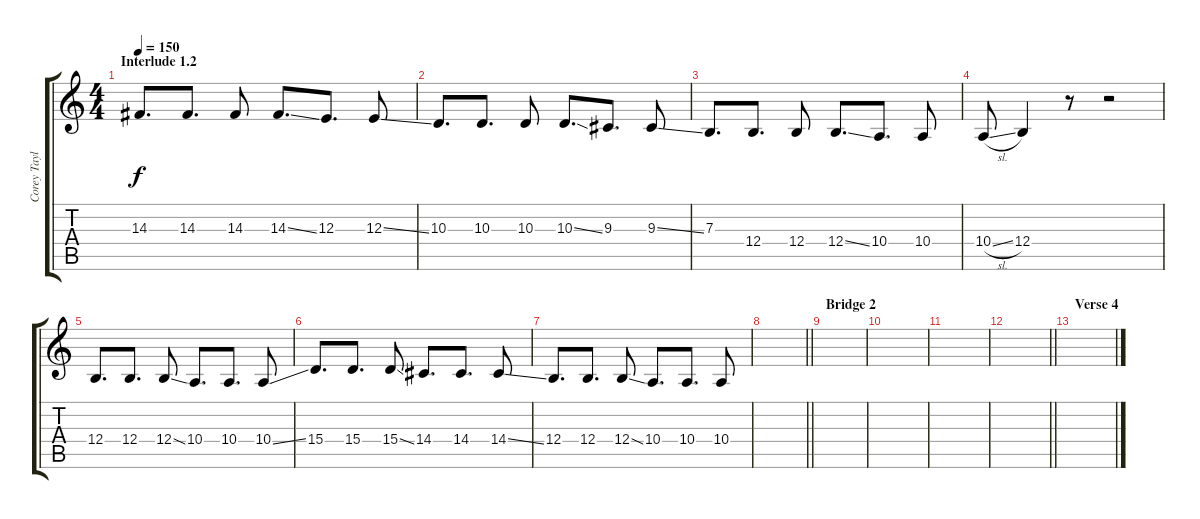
\track ("Corey Taylor" "Corey Tayl") {instrument lead2sawtooth}
\staff {score tabs}
\tuning (Db4 Ab3 E3 B2 Gb2 B1) {hide}
\ts (4 4)
\section ("" "Interlude 1.2")
\tempo 150
\clef g2
\ks c
14.3.8{d dy f} 14.3.8{d} 14.3.8 14.3{ss}.8{d} 12.3.8{d} 12.3{ss}.8 |
10.3.8{d} 10.3.8{d} 10.3.8 10.3{ss}.8{d} 9.3.8{d} 9.3{ss}.8 |
7.3.8{d} 12.4.8{d} 12.4.8 12.4{ss}.8{d} 10.4.8{d} 10.4.8 |
10.4{sl}.8 12.4.4 r.8 r.2 |
12.4.8{d} 12.4.8{d} 12.4{ss}.8 10.4.8{d} 10.4.8{d} 10.4{ss}.8 |
15.4.8{d} 15.4.8{d} 15.4{ss}.8 14.4.8{d} 14.4.8{d} 14.4{ss}.8 |
12.4.8{d} 12.4.8{d} 12.4{ss}.8 10.4.8{d} 10.4.8{d} 10.4.8 |
\barLineRight lightlight
|
\section ("" "Bridge 2")
|
|
|
\barLineRight lightlight
|
\section ("" "Verse 4")
